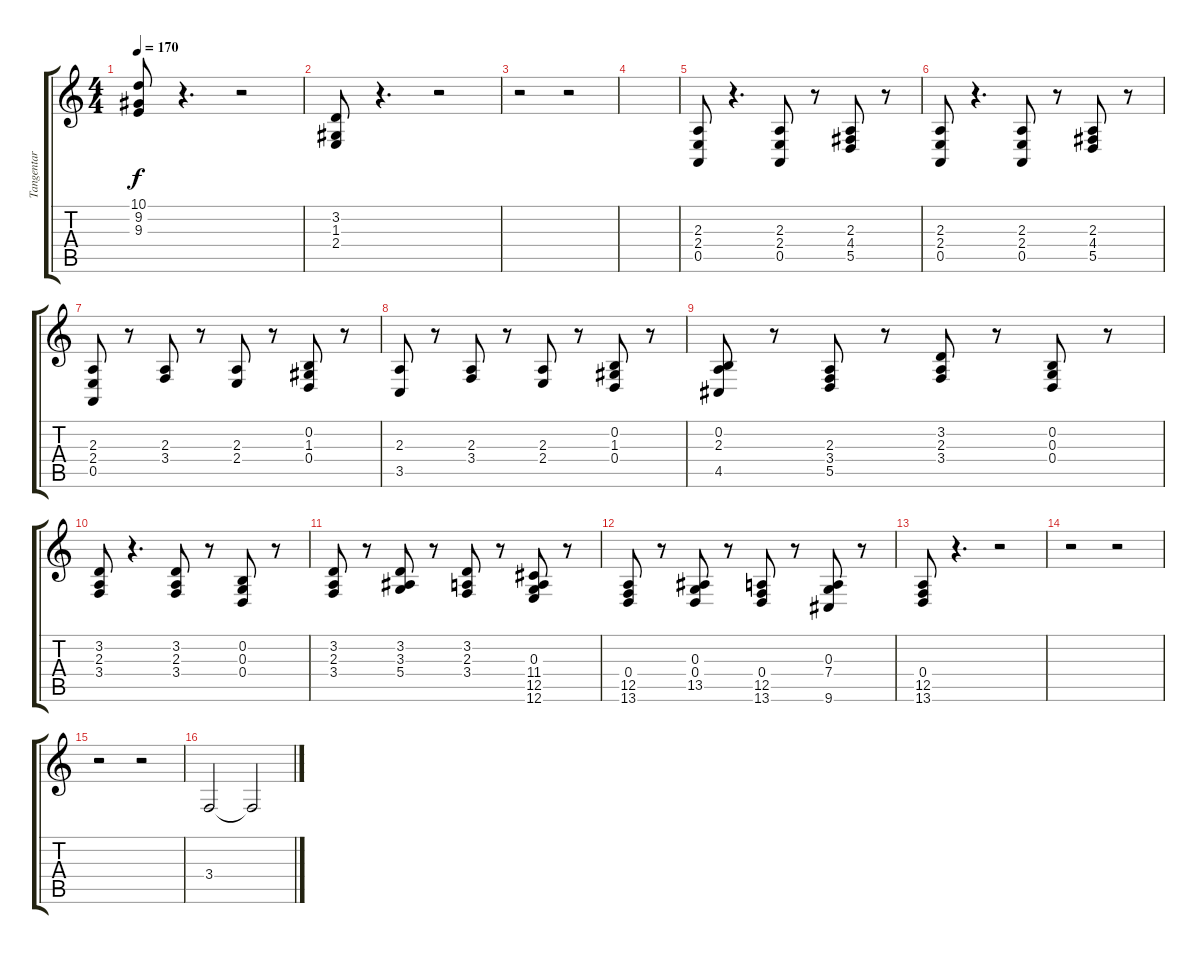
\track ("Tangentar 2" "Tangentar ") {instrument tremolostrings}
\staff {score tabs}
\tuning (E4 B3 G3 D3 A2 E2) {hide}
\ts (4 4)
\tempo 170
\clef g2
\ks c
(10.1 9.2 9.3).8{dy f instrument tremolostrings} r.4{d} r.2 |
(3.2 1.3 2.4).8 r.4{d} r.2 |
r.2 r.2 |
|
(2.3 2.4 0.5).8 r.4{d} (2.3 2.4 0.5).8 r.8 (2.3 4.4 5.5).8 r.8 |
(2.3 2.4 0.5).8 r.4{d} (2.3 2.4 0.5).8 r.8 (2.3 4.4 5.5).8 r.8 |
(2.3 2.4 0.5).8 r.8 (2.3 3.4).8 r.8 (2.3 2.4).8 r.8 (0.2 1.3 0.4).8 r.8 |
(2.3 3.5).8 r.8 (2.3 3.4).8 r.8 (2.3 2.4).8 r.8 (0.2 1.3 0.4).8 r.8 |
(0.2 2.3 4.5).8 r.8 (2.3 3.4 5.5).8 r.8 (3.2 2.3 3.4).8 r.8 (0.2 0.3 0.4).8 r.8 |
(3.2 2.3 3.4).8 r.4{d} (3.2 2.3 3.4).8 r.8 (0.2 0.3 0.4).8 r.8 |
(3.2 2.3 3.4).8 r.8 (3.2 3.3 5.4).8 r.8 (3.2 2.3 3.4).8 r.8 (0.3 11.4 12.5 12.6).8 r.8 |
(0.4 12.5 13.6).8 r.8 (0.3 0.4 13.5).8 r.8 (0.4 12.5 13.6).8 r.8 (0.3 7.4 9.6).8 r.8 |
(0.4 12.5 13.6).8 r.4{d} r.2 |
r.2 r.2 |
r.2 r.2 |
3.4.2 3.4{t}.2
